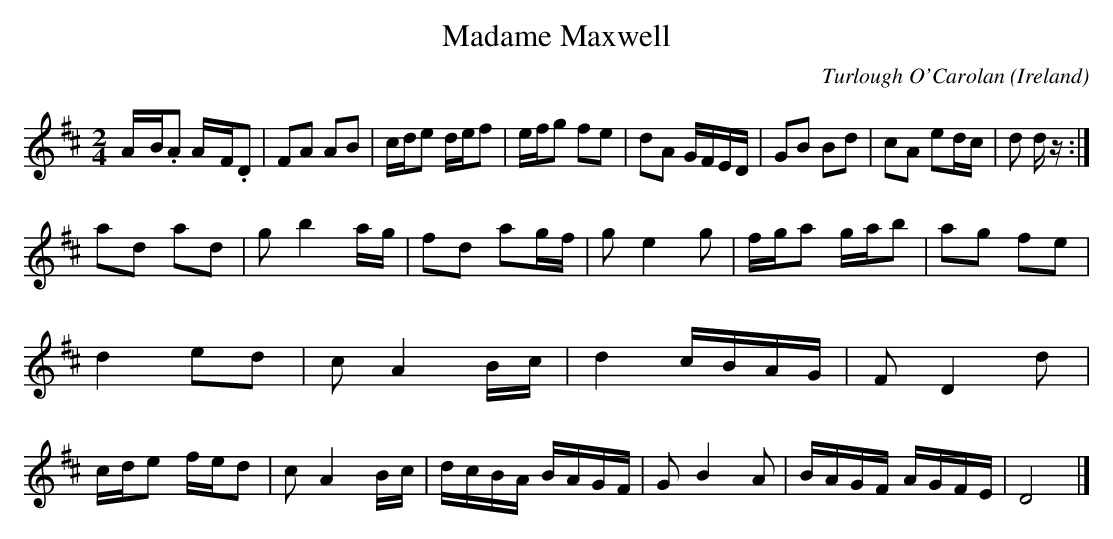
X:1
T:Madame Maxwell
O:Ireland
M:2/4
C:Turlough O'Carolan
K:D
A-B.A2 A-F.D2 | F2A2 A2B2 | \
cde2 def2 | efg2 f2e2 |\
d2A2 GFED | G2B2 B2d2 | c2A2 e2dc | d2 dz :|
a2d2 a2d2 | g2b4 ag | f2d2 a2gf | g2e4 g2 |\
fga2 gab2 | a2g2 f2e2 | d4 e2d2 | c2A4 Bc | \
d4 cBAG | F2D4 d2 | cde2 fed2 | c2A4 Bc |\
dcBA BAGF | G2B4 A2 | BAGF AGFE | D8 |]
